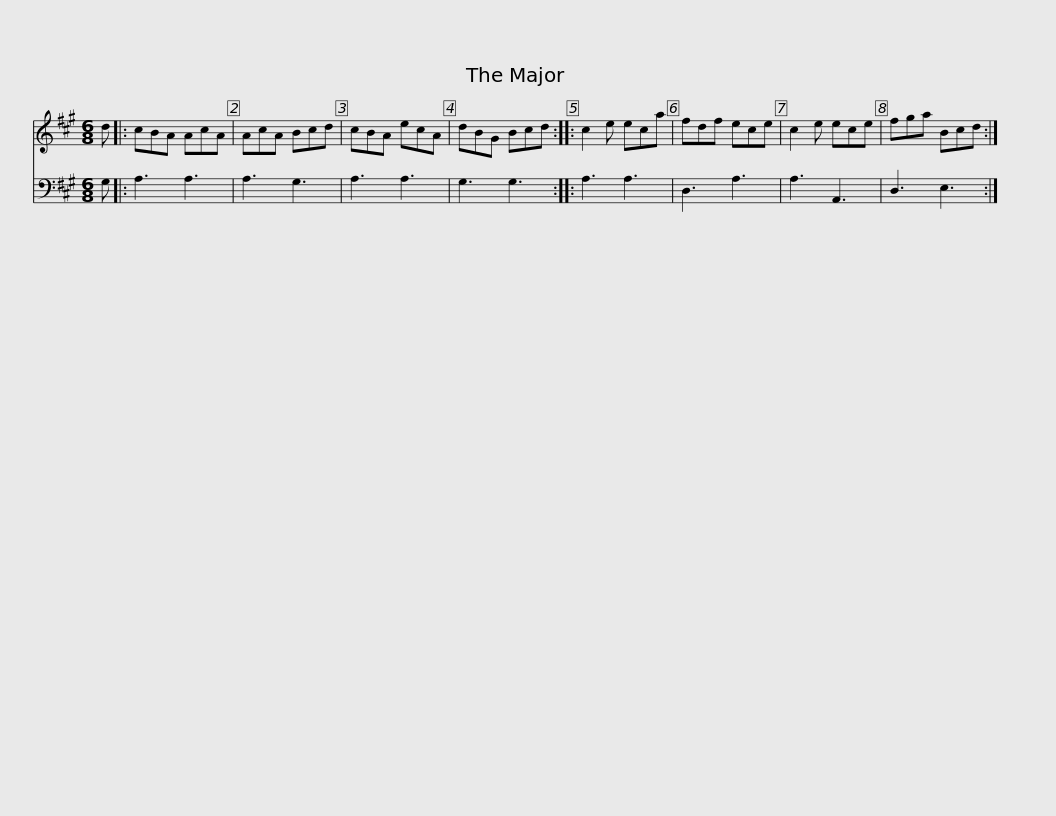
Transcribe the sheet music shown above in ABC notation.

X:1
%%score 1 2
L:1/8
M:6/8
I:linebreak $
K:A
V:1 treble
V:2 bass
V:1
 d |: cBA AcA | AcA Bcd | cBA ecA | dBG Bcd :: %5
 c2 e eca | fdf ece | c2 e ece |$ fga Bcd :| %9
V:2
 G, |: A,3 A,3 | A,3 G,3 | A,3 A,3 | G,3 G,3 :: %5
 A,3 A,3 | D,3 A,3 | A,3 A,,3 |$ D,3 E,3 :| %9
